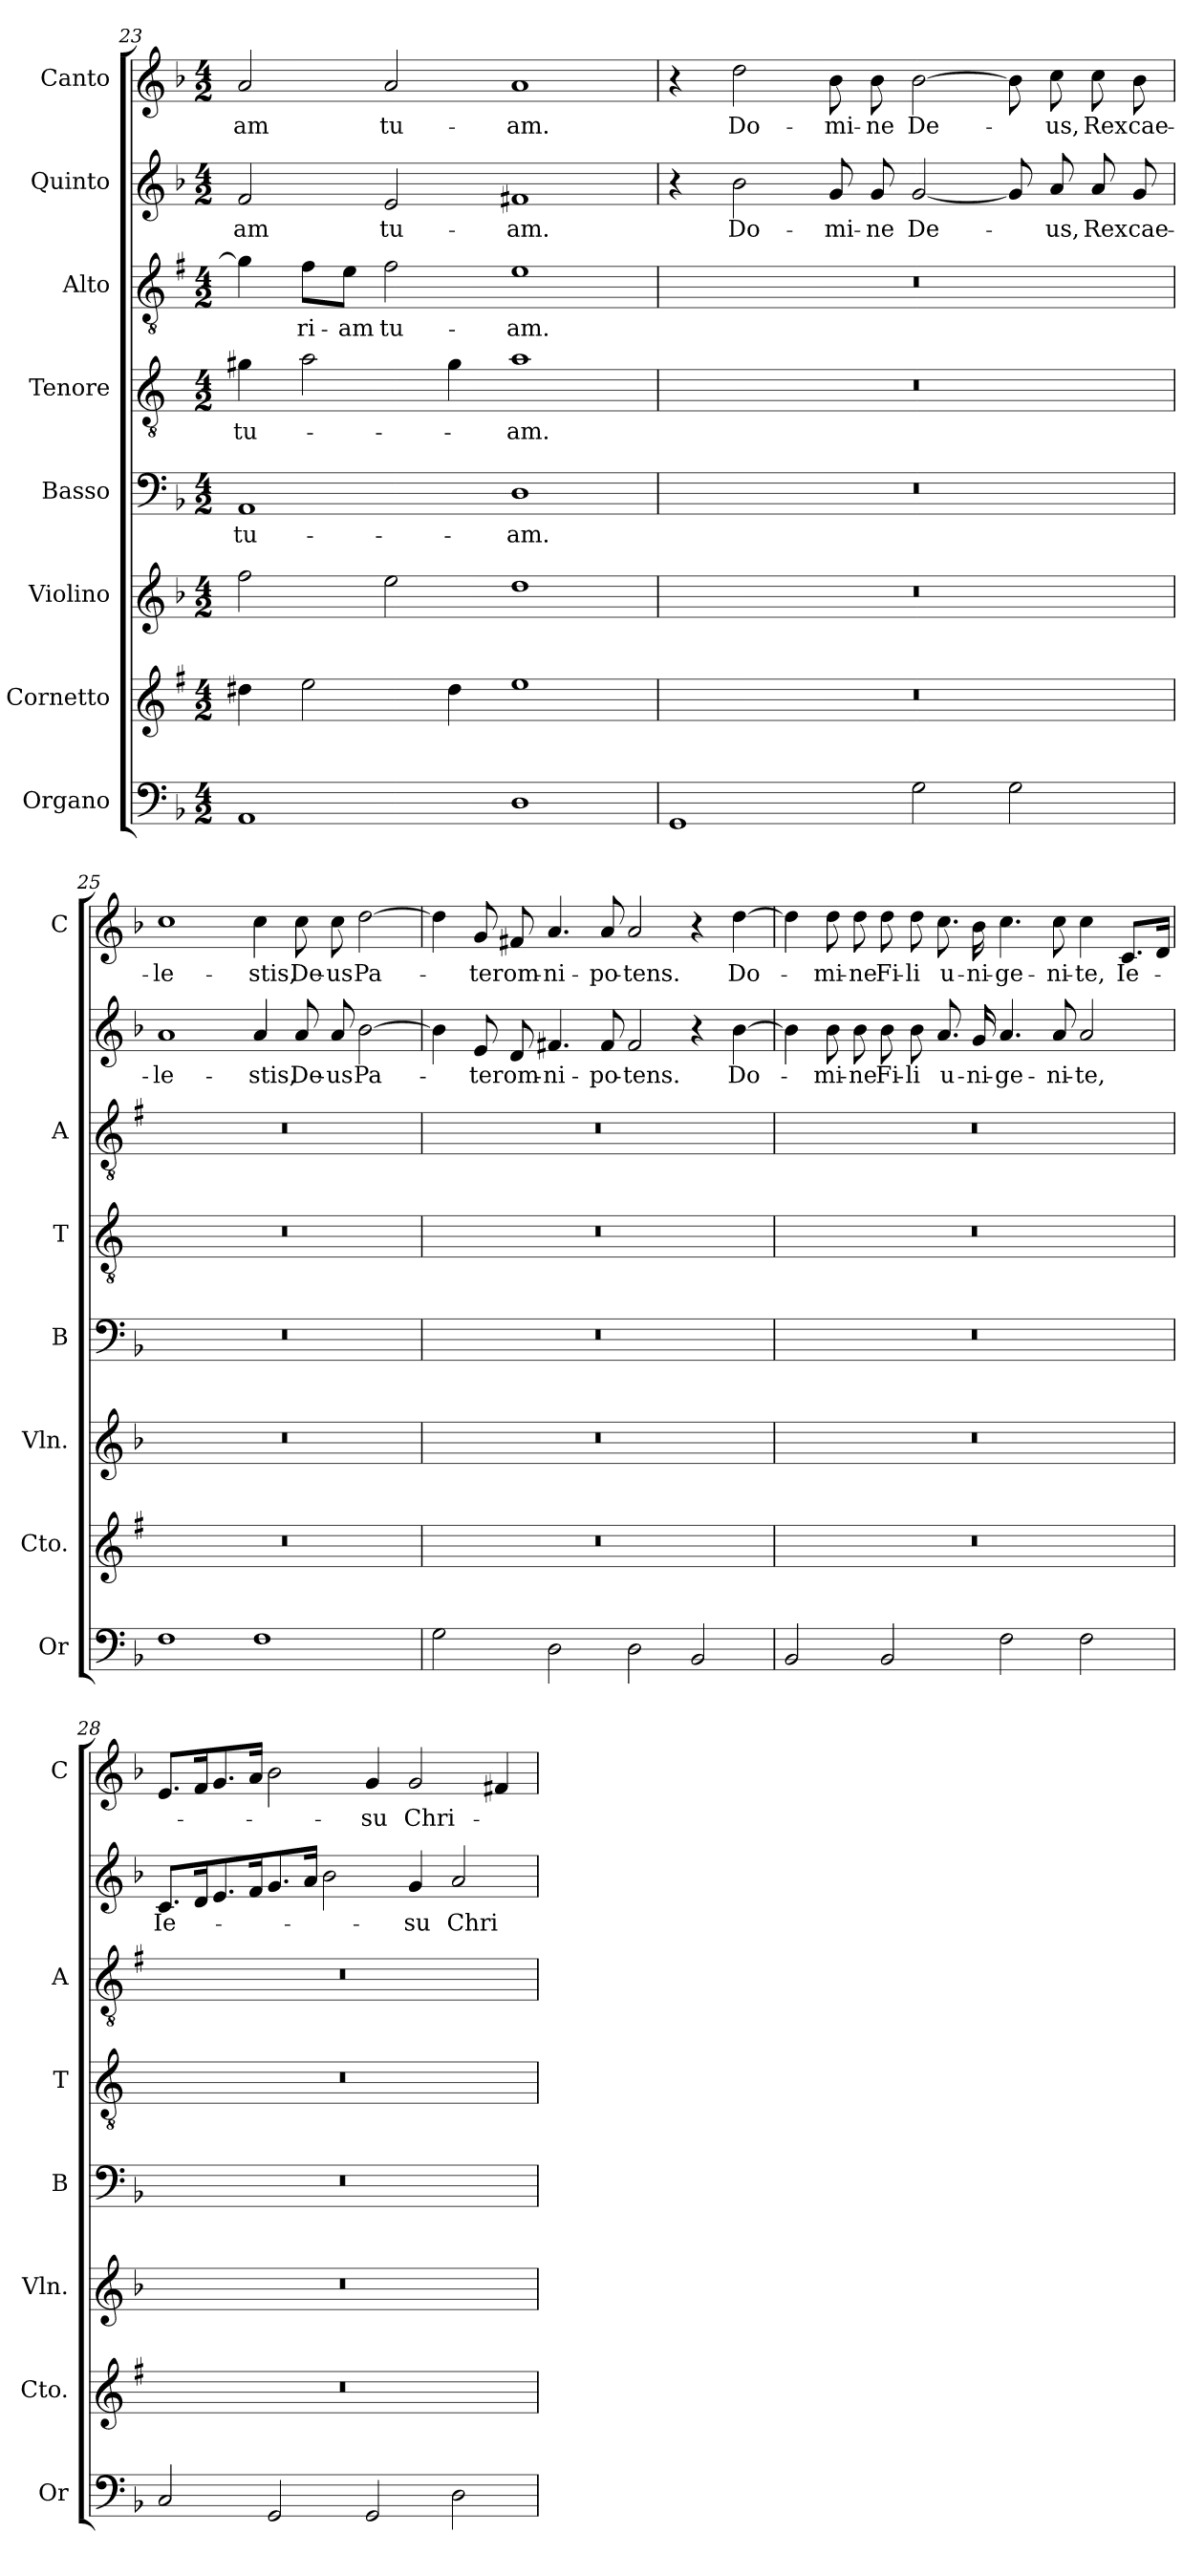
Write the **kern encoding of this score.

**kern	**kern	**kern	**kern	**text	**kern	**text	**kern	**text	**kern	**text	**kern	**text
*part8	*part7	*part6	*part5	*part5	*part4	*part4	*part3	*part3	*part2	*part2	*part1	*part1
*staff8	*staff7	*staff6	*staff5	*staff5	*staff4	*staff4	*staff3	*staff3	*staff2	*staff2	*staff1	*staff1
*I"Organo	*I"Cornetto	*I"Violino	*I"Basso	*	*I"Tenore	*	*I"Alto	*	*I"Quinto	*	*I"Canto	*
*I'Or	*I'Cto.	*I'Vln.	*I'B	*	*I'T	*	*I'A	*	*	*	*I'C	*
*clefF4	*clefG2	*clefG2	*clefF4	*	*clefGv2	*	*clefGv2	*	*clefG2	*	*clefG2	*
*	*ITrd1c2	*	*	*	*ITrd4c7	*	*ITrd1c2	*	*	*	*	*
*k[b-]	*k[b-]	*k[b-]	*k[b-]	*	*k[b-]	*	*k[b-]	*	*k[b-]	*	*k[b-]	*
*F:	*F:	*F:	*F:	*	*F:	*	*F:	*	*F:	*	*F:	*
*M4/2	*M4/2	*M4/2	*M4/2	*	*M4/2	*	*M4/2	*	*M4/2	*	*M4/2	*
=23	=23	=23	=23	=23	=23	=23	=23	=23	=23	=23	=23	=23
!	!	!	!	!LO:LY:b	!	!LO:LY:b	!	!	!	!LO:LY:b	!	!LO:LY:b
1AA	4cc#X\	2ff\	1AA	tu-	4c#X\	tu-	4f\]	.	2f/	-am	2a/	-am
!	!	!	!	!	!	!	!	!LO:LY:b	!	!	!	!
.	2dd\	.	.	.	2d\	.	8e\L	-ri-	.	.	.	.
!	!	!	!	!	!	!	!	!LO:LY:b	!	!	!	!
.	.	.	.	.	.	.	8d\J	-am	.	.	.	.
!	!	!	!	!	!	!	!	!LO:LY:b	!	!LO:LY:b	!	!LO:LY:b
.	.	2ee\	.	.	.	.	2e\	tu-	2e/	tu-	2a/	tu-
.	4cc#\	.	.	.	4c#\	.	.	.	.	.	.	.
!	!	!	!	!LO:LY:b	!	!LO:LY:b	!	!LO:LY:b	!	!LO:LY:b	!	!LO:LY:b
1D	1dd	1dd	1D	-am.	1d	-am.	1d	-am.	1f#X	-am.	1a	-am.
!!LO:LB:g=z
=24	=24	=24	=24	=24	=24	=24	=24	=24	=24	=24	=24	=24
1GG	0r	0r	0r	.	0r	.	0r	.	4r	.	4r	.
!	!	!	!	!	!	!	!	!	!	!LO:LY:b	!	!LO:LY:b
.	.	.	.	.	.	.	.	.	2b-\	Do-	2dd\	Do-
!	!	!	!	!	!	!	!	!	!	!LO:LY:b	!	!LO:LY:b
.	.	.	.	.	.	.	.	.	8g/	-mi-	8b-\	-mi-
!	!	!	!	!	!	!	!	!	!	!LO:LY:b	!	!LO:LY:b
.	.	.	.	.	.	.	.	.	8g/	-ne	8b-\	-ne
!	!	!	!	!	!	!	!	!	!	!LO:LY:b	!	!LO:LY:b
2G\	.	.	.	.	.	.	.	.	[2g/	De-	[2b-\	De-
2G\	.	.	.	.	.	.	.	.	8g/]	.	8b-\]	.
!	!	!	!	!	!	!	!	!	!	!LO:LY:b	!	!LO:LY:b
.	.	.	.	.	.	.	.	.	8a/	-us,	8cc\	-us,
!	!	!	!	!	!	!	!	!	!	!LO:LY:b	!	!LO:LY:b
.	.	.	.	.	.	.	.	.	8a/	Rex	8cc\	Rex
!	!	!	!	!	!	!	!	!	!	!LO:LY:b	!	!LO:LY:b
.	.	.	.	.	.	.	.	.	8g/	cae-	8b-\	cae-
=25	=25	=25	=25	=25	=25	=25	=25	=25	=25	=25	=25	=25
!	!	!	!	!	!	!	!	!	!	!LO:LY:b	!	!LO:LY:b
1F	0r	0r	0r	.	0r	.	0r	.	1a	-le-	1cc	-le-
!	!	!	!	!	!	!	!	!	!	!LO:LY:b	!	!LO:LY:b
1F	.	.	.	.	.	.	.	.	4a/	-stis,	4cc\	-stis,
!	!	!	!	!	!	!	!	!	!	!LO:LY:b	!	!LO:LY:b
.	.	.	.	.	.	.	.	.	8a/	De-	8cc\	De-
!	!	!	!	!	!	!	!	!	!	!LO:LY:b	!	!LO:LY:b
.	.	.	.	.	.	.	.	.	8a/	-us	8cc\	-us
!	!	!	!	!	!	!	!	!	!	!LO:LY:b	!	!LO:LY:b
.	.	.	.	.	.	.	.	.	[2b-\	Pa-	[2dd\	Pa-
=26	=26	=26	=26	=26	=26	=26	=26	=26	=26	=26	=26	=26
2G\	0r	0r	0r	.	0r	.	0r	.	4b-\]	.	4dd\]	.
!	!	!	!	!	!	!	!	!	!	!LO:LY:b	!	!LO:LY:b
.	.	.	.	.	.	.	.	.	8e/	-ter	8g/	-ter
!	!	!	!	!	!	!	!	!	!	!LO:LY:b	!	!LO:LY:b
.	.	.	.	.	.	.	.	.	8d/	om-	8f#X/	om-
!	!	!	!	!	!	!	!	!	!	!LO:LY:b	!	!LO:LY:b
2D\	.	.	.	.	.	.	.	.	4.f#X/	-ni-	4.a/	-ni-
!	!	!	!	!	!	!	!	!	!	!LO:LY:b	!	!LO:LY:b
.	.	.	.	.	.	.	.	.	8f#/	-po-	8a/	-po-
!	!	!	!	!	!	!	!	!	!	!LO:LY:b	!	!LO:LY:b
2D\	.	.	.	.	.	.	.	.	2f#/	-tens.	2a/	-tens.
2BB-/	.	.	.	.	.	.	.	.	4r	.	4r	.
!	!	!	!	!	!	!	!	!	!	!LO:LY:b	!	!LO:LY:b
.	.	.	.	.	.	.	.	.	[4b-\	Do-	[4dd\	Do-
!!LO:LB:g=z
=27	=27	=27	=27	=27	=27	=27	=27	=27	=27	=27	=27	=27
2BB-/	0r	0r	0r	.	0r	.	0r	.	4b-\]	.	4dd\]	.
!	!	!	!	!	!	!	!	!	!	!LO:LY:b	!	!LO:LY:b
.	.	.	.	.	.	.	.	.	8b-\	-mi-	8dd\	-mi-
!	!	!	!	!	!	!	!	!	!	!LO:LY:b	!	!LO:LY:b
.	.	.	.	.	.	.	.	.	8b-\	-ne	8dd\	-ne
!	!	!	!	!	!	!	!	!	!	!LO:LY:b	!	!LO:LY:b
2BB-/	.	.	.	.	.	.	.	.	8b-\	Fi-	8dd\	Fi-
!	!	!	!	!	!	!	!	!	!	!LO:LY:b	!	!LO:LY:b
.	.	.	.	.	.	.	.	.	8b-\	-li	8dd\	-li
!	!	!	!	!	!	!	!	!	!	!LO:LY:b	!	!LO:LY:b
.	.	.	.	.	.	.	.	.	8.a/	u-	8.cc\	u-
!	!	!	!	!	!	!	!	!	!	!LO:LY:b	!	!LO:LY:b
.	.	.	.	.	.	.	.	.	16g/	-ni-	16b-\	-ni-
!	!	!	!	!	!	!	!	!	!	!LO:LY:b	!	!LO:LY:b
2F\	.	.	.	.	.	.	.	.	4.a/	-ge-	4.cc\	-ge-
!	!	!	!	!	!	!	!	!	!	!LO:LY:b	!	!LO:LY:b
.	.	.	.	.	.	.	.	.	8a/	-ni-	8cc\	-ni-
!	!	!	!	!	!	!	!	!	!	!LO:LY:b	!	!LO:LY:b
2F\	.	.	.	.	.	.	.	.	2a/	-te,	4cc\	-te,
!	!	!	!	!	!	!	!	!	!	!	!	!LO:LY:b
.	.	.	.	.	.	.	.	.	.	.	8.c/L	Ie-
.	.	.	.	.	.	.	.	.	.	.	16d/Jk	.
=28	=28	=28	=28	=28	=28	=28	=28	=28	=28	=28	=28	=28
!	!	!	!	!	!	!	!	!	!	!LO:LY:b	!	!
2C/	0r	0r	0r	.	0r	.	0r	.	8.c/L	Ie-	8.e/L	.
.	.	.	.	.	.	.	.	.	16d/k	.	16f/k	.
.	.	.	.	.	.	.	.	.	8.e/	.	8.g/	.
.	.	.	.	.	.	.	.	.	16f/k	.	16a/Jk	.
2GG/	.	.	.	.	.	.	.	.	8.g/	.	2b-\	.
.	.	.	.	.	.	.	.	.	16a/Jk	.	.	.
.	.	.	.	.	.	.	.	.	2b-\	.	.	.
!	!	!	!	!	!	!	!	!	!	!	!	!LO:LY:b
2GG/	.	.	.	.	.	.	.	.	.	.	4g/	-su
!	!	!	!	!	!	!	!	!	!	!LO:LY:b	!	!LO:LY:b
.	.	.	.	.	.	.	.	.	4g/	-su	2g/	Chri-
!	!	!	!	!	!	!	!	!	!	!LO:LY:b	!	!
2D\	.	.	.	.	.	.	.	.	2a/	Chri-	.	.
.	.	.	.	.	.	.	.	.	.	.	4f#X/	.
=	=	=	=	=	=	=	=	=	=	=	=	=
*-	*-	*-	*-	*-	*-	*-	*-	*-	*-	*-	*-	*-
